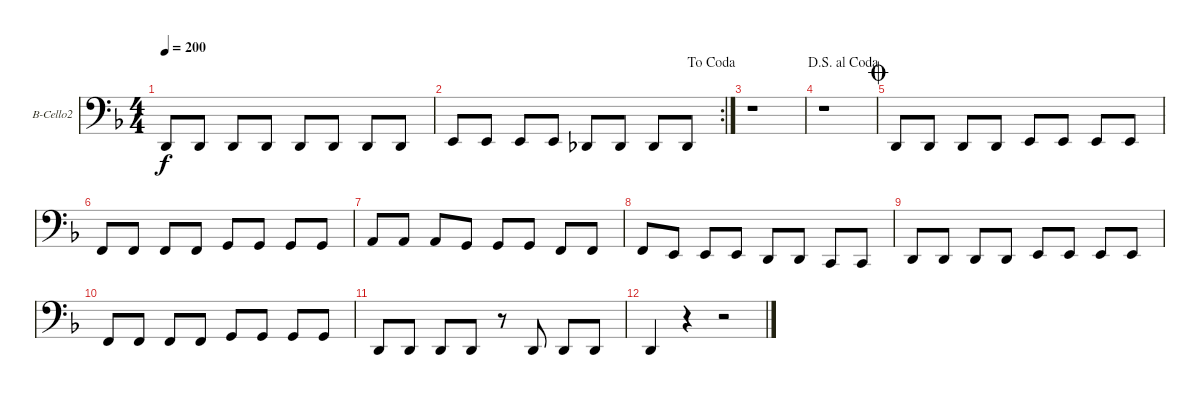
\bracketExtendMode groupsimilarinstruments
\firstSystemTrackNameOrientation horizontal
\otherSystemsTrackNameOrientation horizontal
\track ("Bass Cello 2" "B-Cello2") {instrument cello}
\staff {score}
\tuning (A3 D3 G2 C2)
\ts (4 4)
\tempo 200
\clef f4
\scale
0.322917
\ks dminor
2.4.8{dy f} 2.4.8 2.4.8 2.4.8 2.4.8 2.4.8 2.4.8 2.4.8 |
\rc 2
\jump dacoda
\scale
0.354167 4.4.8 4.4.8 4.4.8 4.4.8 1.4.8 1.4.8 1.4.8 1.4.8 |
\scale
0.333333 r.1 |
\jump dalsegnoalcoda
\scale
0.333333 r.1 |
\jump coda
2.4.8 2.4.8 2.4.8 2.4.8 4.4.8 4.4.8 4.4.8 4.4.8 |
5.4.8 5.4.8 5.4.8 5.4.8 0.3.8 0.3.8 0.3.8 0.3.8 |
2.3.8 2.3.8 2.3.8 7.4.8 7.4.8 7.4.8 5.4.8 5.4.8 |
5.4.8 4.4.8 4.4.8 4.4.8 2.4.8 2.4.8 0.4.8 0.4.8 |
2.4.8 2.4.8 2.4.8 2.4.8 4.4.8 4.4.8 4.4.8 4.4.8 |
5.4.8 5.4.8 5.4.8 5.4.8 0.3.8 0.3.8 0.3.8 0.3.8 |
2.4.8 2.4.8 2.4.8 2.4.8 r.8 2.4.8 2.4.8 2.4.8 |
2.4.4 r.4 r.2
